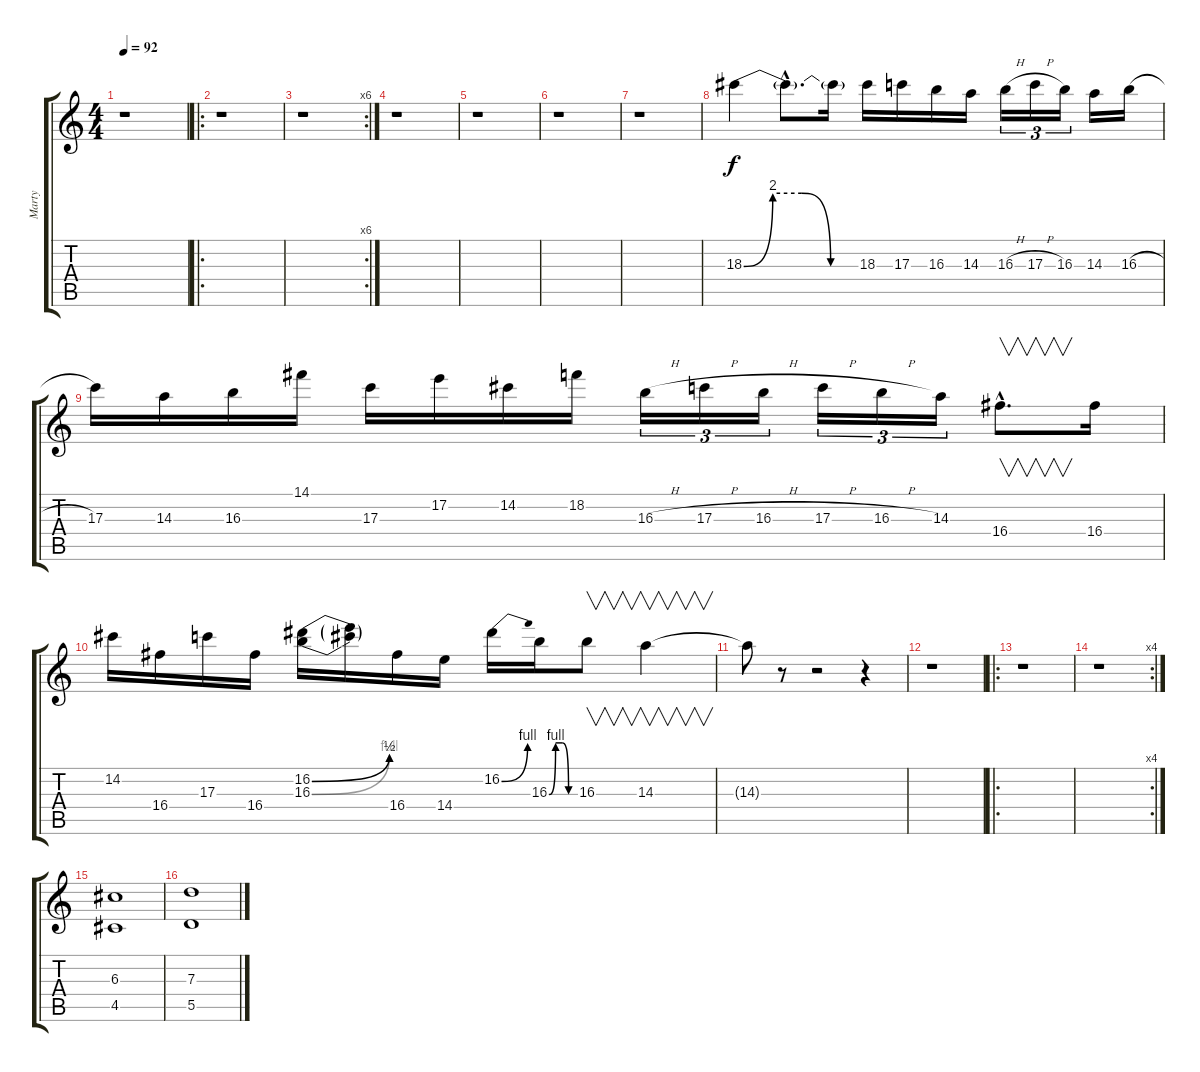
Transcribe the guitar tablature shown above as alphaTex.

\track ("Marty" "Marty") {instrument distortionguitar}
\staff {score tabs}
\tuning (E4 B3 G3 D3 A2 E2) {hide}
\ts (4 4)
\tempo 92
\clef g2
\ks c
r.1{dy f instrument distortionguitar} |
\ro
r.1 |
\rc 6
r.1 |
r.1 |
r.1 |
r.1 |
r.1 |
18.3{be (custom 0 0 15 8 30 8 45 0 60 0)}.4 18.3{hac t}.8{d} 18.3{t}.16 18.3.16 17.3.16 16.3.16 14.3.16 16.3{h}.16{tu (3 2)} 17.3{h}.16{tu (3 2)} 16.3.16{tu (3 2)} 14.3.16 16.3{h}.16 |
17.3.16 14.3.16 16.3.16 14.1.16 17.3.16 17.2.16 14.2.16 18.2.16 16.3{h}.16{tu (3 2)} 17.3{h}.16{tu (3 2)} 16.3{h}.16{tu (3 2)} 17.3{h}.16{tu (3 2)} 16.3{h}.16{tu (3 2)} 14.3.16{tu (3 2)} 16.4{hac}.8{v d} 16.4.16 |
14.2.16 16.4.16 17.3.16 16.4.16 (16.2{be (bend 0 0 60 2)} 16.3{be (bend 0 0 60 4)}).16 (16.2{t} 16.3{t}).16 16.4.16 14.4.16 16.2{be (bend 0 0 60 4)}.16 16.3{be (custom 0 0 15 4 30 4 45 0 60 0)}.16 16.3.8{v} 14.3.4{v} |
14.3{t}.8 r.8 r.2 r.4 |
r.1 |
\ro
r.1 |
\rc 4
r.1 |
(6.3 4.5).1 |
(7.3 5.5).1
